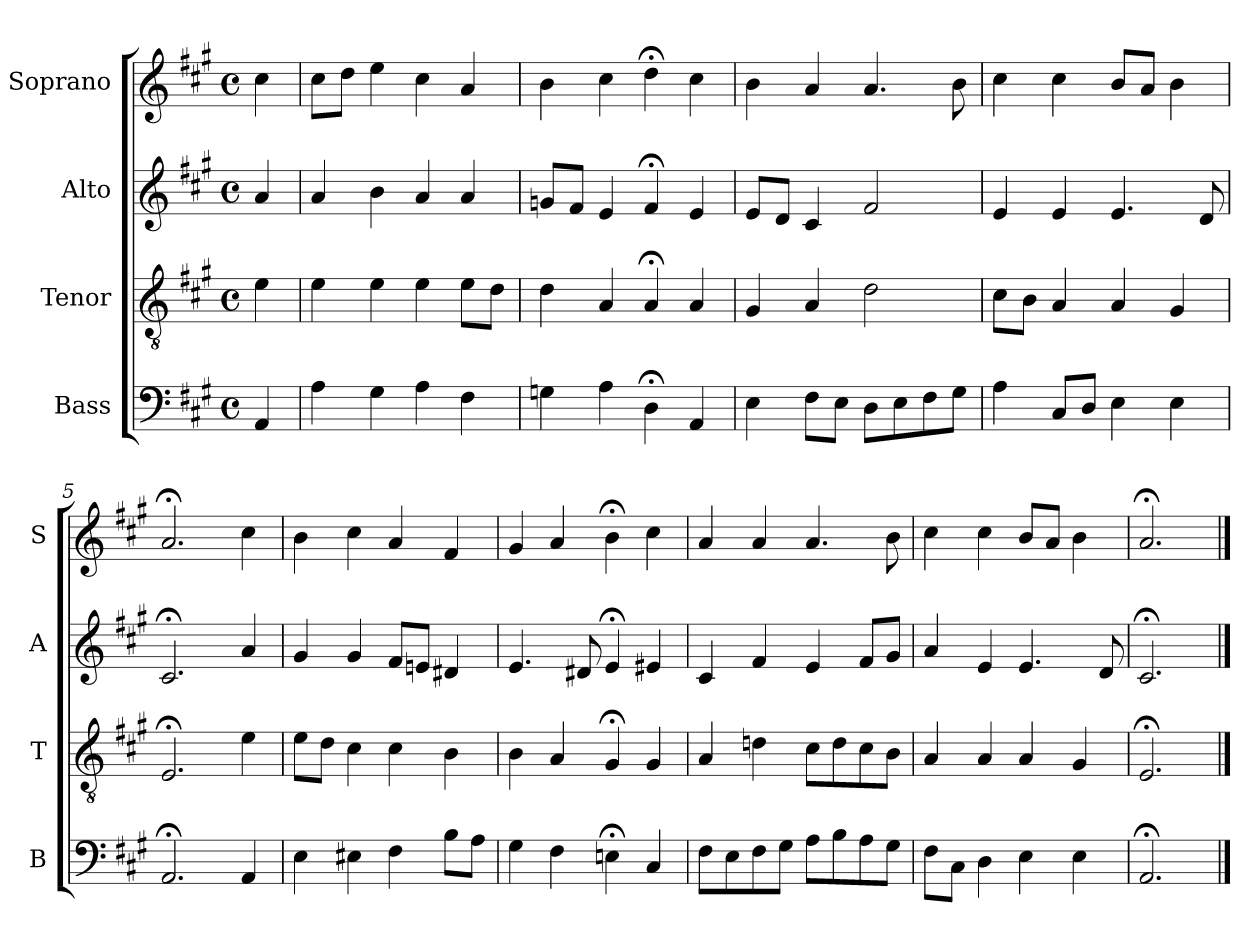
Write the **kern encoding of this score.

**kern	**kern	**kern	**kern
*part4	*part3	*part2	*part1
*staff4	*staff3	*staff2	*staff1
*I"Bass	*I"Tenor	*I"Alto	*I"Soprano
*I'B	*I'T	*I'A	*I'S
*clefF4	*clefGv2	*clefG2	*clefG2
*k[f#c#g#]	*k[f#c#g#]	*k[f#c#g#]	*k[f#c#g#]
*A:	*A:	*A:	*A:
*M4/4	*M4/4	*M4/4	*M4/4
*met(c)	*met(c)	*met(c)	*met(c)
*MM100	*MM100	*MM100	*MM100
=	=	=	=
4AA	4e	4a	4cc#
=1	=1	=1	=1
4A	4e	4a	8cc#L
.	.	.	8ddJ
4G#	4e	4b	4ee
4A	4e	4a	4cc#
4F#	8eL	4a	4a
.	8dJ	.	.
=2	=2	=2	=2
4Gn	4d	8gnL	4b
.	.	8f#J	.
4A	4A	4e	4cc#
4D;<	4A;<	4f#;<	4dd;<
4AA	4A	4e	4cc#
=3	=3	=3	=3
4E	4G#	8eL	4b
.	.	8dJ	.
8F#L	4A	4c#	4a
8EJ	.	.	.
8DL	2d	2f#	4.a
8E	.	.	.
8F#	.	.	.
8G#J	.	.	8b
=4	=4	=4	=4
4A	8c#L	4e	4cc#
.	8BJ	.	.
8C#L	4A	4e	4cc#
8DJ	.	.	.
4E	4A	4.e	8bL
.	.	.	8aJ
4E	4G#	.	4b
.	.	8d	.
=5	=5	=5	=5
2.AA;<	2.E;<	2.c#;<	2.a;<
4AA	4e	4a	4cc#
=6	=6	=6	=6
4E	8eL	4g#	4b
.	8dJ	.	.
4E#X	4c#	4g#	4cc#
4F#	4c#	8f#L	4a
.	.	8enJ	.
8BL	4B	4d#X	4f#
8AJ	.	.	.
=7	=7	=7	=7
4G#	4B	4.e	4g#
4F#	4A	.	4a
.	.	8d#X	.
4En;<	4G#;<	4e;<	4b;<
4C#	4G#	4e#X	4cc#
=8	=8	=8	=8
8F#L	4A	4c#	4a
8E	.	.	.
8F#	4dn	4f#	4a
8G#J	.	.	.
8AL	8c#L	4e	4.a
8B	8d	.	.
8A	8c#	8f#L	.
8G#J	8BJ	8g#J	8b
=9	=9	=9	=9
8F#L	4A	4a	4cc#
8C#J	.	.	.
4D	4A	4e	4cc#
4E	4A	4.e	8bL
.	.	.	8aJ
4E	4G#	.	4b
.	.	8d	.
=10	=10	=10	=10
2.AA;<	2.E;<	2.c#;<	2.a;<
==	==	==	==
*-	*-	*-	*-
